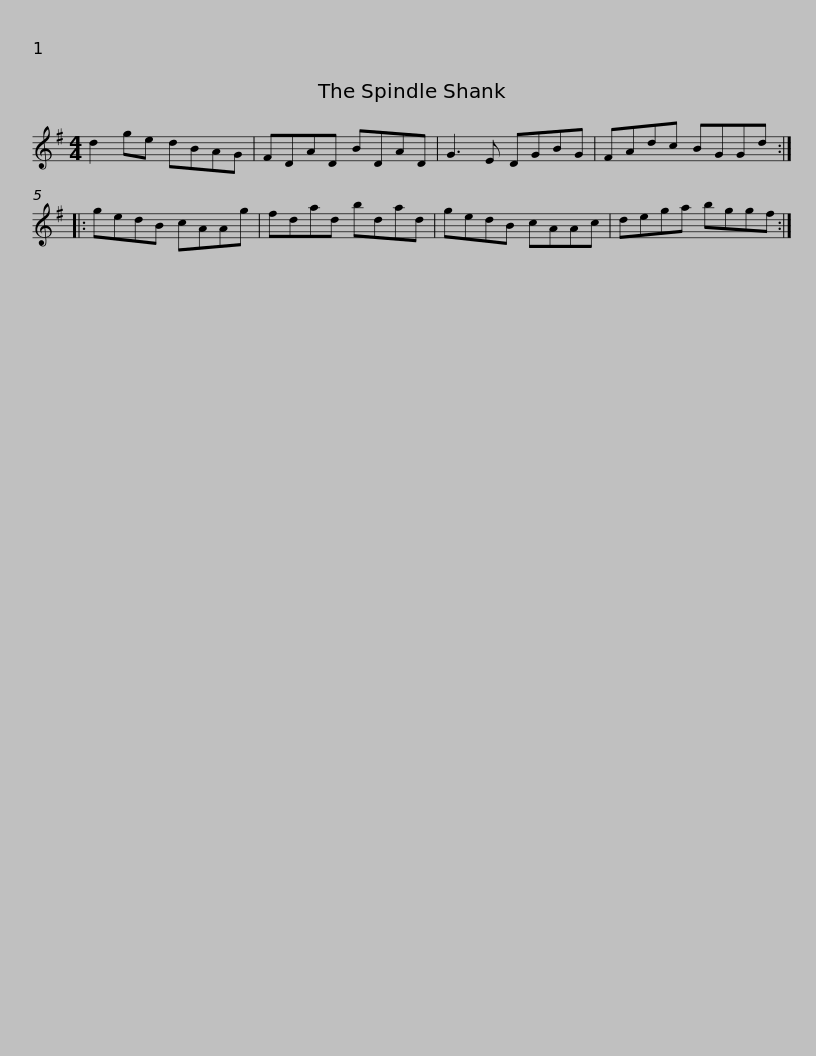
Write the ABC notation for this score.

X:1
L:1/8
M:4/4
I:linebreak $
K:G
V:1 treble
V:1
 d2 ge dBAG | FDAD BDAD | G3 E DGBG | FAdc BGGd :: gedB cAAg |$ %5
 fdad bdad | gedB cAAc | dega bggf :| %8
